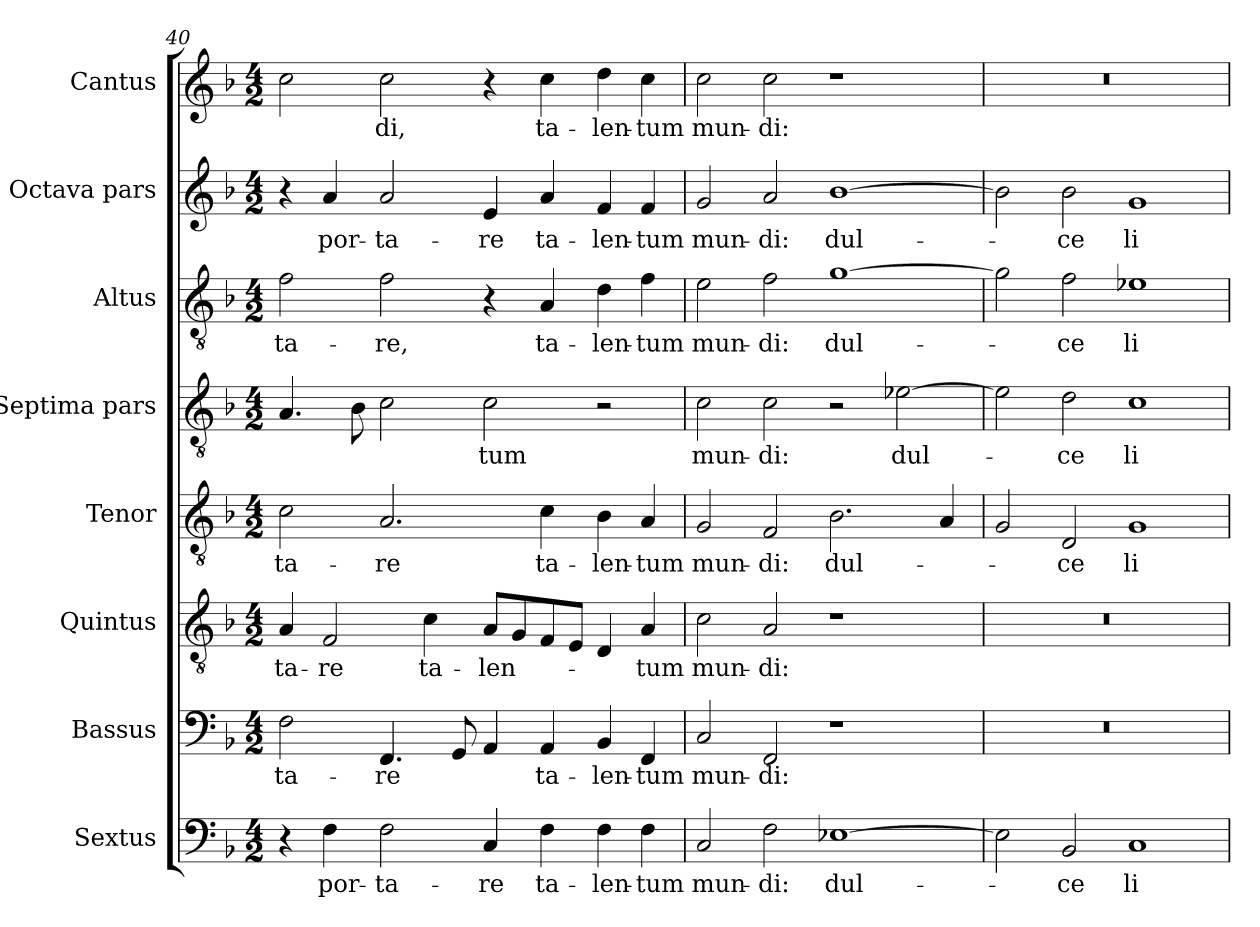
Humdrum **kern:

**kern	**text	**kern	**text	**kern	**text	**kern	**text	**kern	**text	**kern	**text	**kern	**text	**kern	**text
*part8	*part8	*part7	*part7	*part6	*part6	*part5	*part5	*part4	*part4	*part3	*part3	*part2	*part2	*part1	*part1
*staff8	*staff8	*staff7	*staff7	*staff6	*staff6	*staff5	*staff5	*staff4	*staff4	*staff3	*staff3	*staff2	*staff2	*staff1	*staff1
*I"Sextus	*	*I"Bassus	*	*I"Quintus	*	*I"Tenor	*	*I"Septima pars	*	*I"Altus	*	*I"Octava pars	*	*I"Cantus	*
*	*	*I'B.	*	*	*	*I'T.	*	*	*	*I'A.	*	*	*	*I'C.	*
*clefF4	*	*clefF4	*	*clefGv2	*	*clefGv2	*	*clefGv2	*	*clefGv2	*	*clefG2	*	*clefG2	*
*	*	*	*	*ITrd7c12	*	*ITrd7c12	*	*ITrd7c12	*	*ITrd7c12	*	*	*	*	*
*k[b-]	*	*k[b-]	*	*k[b-]	*	*k[b-]	*	*k[b-]	*	*k[b-]	*	*k[b-]	*	*k[b-]	*
*F:	*	*F:	*	*F:	*	*F:	*	*F:	*	*F:	*	*F:	*	*F:	*
*M4/2	*	*M4/2	*	*M4/2	*	*M4/2	*	*M4/2	*	*M4/2	*	*M4/2	*	*M4/2	*
=40	=40	=40	=40	=40	=40	=40	=40	=40	=40	=40	=40	=40	=40	=40	=40
!	!	!	!LO:LY:b	!	!LO:LY:b	!	!LO:LY:b	!	!	!	!LO:LY:b	!	!	!	!
4r	.	2F\	-ta-	4AA/	-ta-	2C\	-ta-	4.AA/	.	2F\	-ta-	4r	.	2cc\	.
!	!LO:LY:b	!	!	!	!LO:LY:b	!	!	!	!	!	!	!	!LO:LY:b	!	!
4F\	por-	.	.	2FF/	-re	.	.	.	.	.	.	4a/	por-	.	.
.	.	.	.	.	.	.	.	8BB-\	.	.	.	.	.	.	.
!	!LO:LY:b	!	!LO:LY:b	!	!	!	!LO:LY:b	!	!	!	!LO:LY:b	!	!LO:LY:b	!	!LO:LY:b
2F\	-ta-	4.FF/	-re	.	.	2.AA/	-re	2C\	.	2F\	-re,	2a/	-ta-	2cc\	-di,
!	!	!	!	!	!LO:LY:b	!	!	!	!	!	!	!	!	!	!
.	.	.	.	4C\	ta-	.	.	.	.	.	.	.	.	.	.
.	.	8GG/	.	.	.	.	.	.	.	.	.	.	.	.	.
!	!LO:LY:b	!	!	!	!LO:LY:b	!	!	!	!LO:LY:b	!	!	!	!LO:LY:b	!	!
4C/	-re	4AA/	.	8AA/L	-len-	.	.	2C\	-tum	4r	.	4e/	-re	4r	.
.	.	.	.	8GG/	.	.	.	.	.	.	.	.	.	.	.
!	!LO:LY:b	!	!LO:LY:b	!	!	!	!LO:LY:b	!	!	!	!LO:LY:b	!	!LO:LY:b	!	!LO:LY:b
4F\	ta-	4AA/	ta-	8FF/	.	4C\	ta-	.	.	4AA/	ta-	4a/	ta-	4cc\	ta-
.	.	.	.	8EE/J	.	.	.	.	.	.	.	.	.	.	.
!	!LO:LY:b	!	!LO:LY:b	!	!	!	!LO:LY:b	!	!	!	!LO:LY:b	!	!LO:LY:b	!	!LO:LY:b
4F\	-len-	4BB-/	-len-	4DD/	.	4BB-\	-len-	2r	.	4D\	-len-	4f/	-len-	4dd\	-len-
!	!LO:LY:b	!	!LO:LY:b	!	!LO:LY:b	!	!LO:LY:b	!	!	!	!LO:LY:b	!	!LO:LY:b	!	!LO:LY:b
4F\	-tum	4FF/	-tum	4AA/	-tum	4AA/	-tum	.	.	4F\	-tum	4f/	-tum	4cc\	-tum
!!LO:LB:g=z
=41	=41	=41	=41	=41	=41	=41	=41	=41	=41	=41	=41	=41	=41	=41	=41
!	!LO:LY:b	!	!LO:LY:b	!	!LO:LY:b	!	!LO:LY:b	!	!LO:LY:b	!	!LO:LY:b	!	!LO:LY:b	!	!LO:LY:b
2C/	mun-	2C/	mun-	2C\	mun-	2GG/	mun-	2C\	mun-	2E\	mun-	2g/	mun-	2cc\	mun-
!	!LO:LY:b	!	!LO:LY:b	!	!LO:LY:b	!	!LO:LY:b	!	!LO:LY:b	!	!LO:LY:b	!	!LO:LY:b	!	!LO:LY:b
2F\	-di:	2FF/	-di:	2AA/	-di:	2FF/	-di:	2C\	-di:	2F\	-di:	2a/	-di:	2cc\	-di:
!	!LO:LY:b	!	!	!	!	!	!LO:LY:b	!	!	!	!LO:LY:b	!	!LO:LY:b	!	!
[>1E-X	dul-	1r	.	1r	.	2.BB-\	dul-	2r	.	[>1G	dul-	[>1b-	dul-	1r	.
!	!	!	!	!	!	!	!	!	!LO:LY:b	!	!	!	!	!	!
.	.	.	.	.	.	.	.	[>2E-X\	dul-	.	.	.	.	.	.
.	.	.	.	.	.	4AA/	.	.	.	.	.	.	.	.	.
=42	=42	=42	=42	=42	=42	=42	=42	=42	=42	=42	=42	=42	=42	=42	=42
!	!	!LO:N:vis=1	!	!LO:N:vis=1	!	!	!	!	!	!	!	!	!	!LO:N:vis=1	!
2E-\]	.	0r	.	0r	.	2GG/	.	2E-\]	.	2G\]	.	2b-\]	.	0r	.
!	!LO:LY:b	!	!	!	!	!	!LO:LY:b	!	!LO:LY:b	!	!LO:LY:b	!	!LO:LY:b	!	!
2BB-/	-ce	.	.	.	.	2DD/	-ce	2D\	-ce	2F\	-ce	2b-\	-ce	.	.
!	!LO:LY:b	!	!	!	!	!	!LO:LY:b	!	!LO:LY:b	!	!LO:LY:b	!	!LO:LY:b	!	!
1C	li-	.	.	.	.	1GG	li-	1C	li-	1E-X	li-	1g	li-	.	.
=	=	=	=	=	=	=	=	=	=	=	=	=	=	=	=
*-	*-	*-	*-	*-	*-	*-	*-	*-	*-	*-	*-	*-	*-	*-	*-
